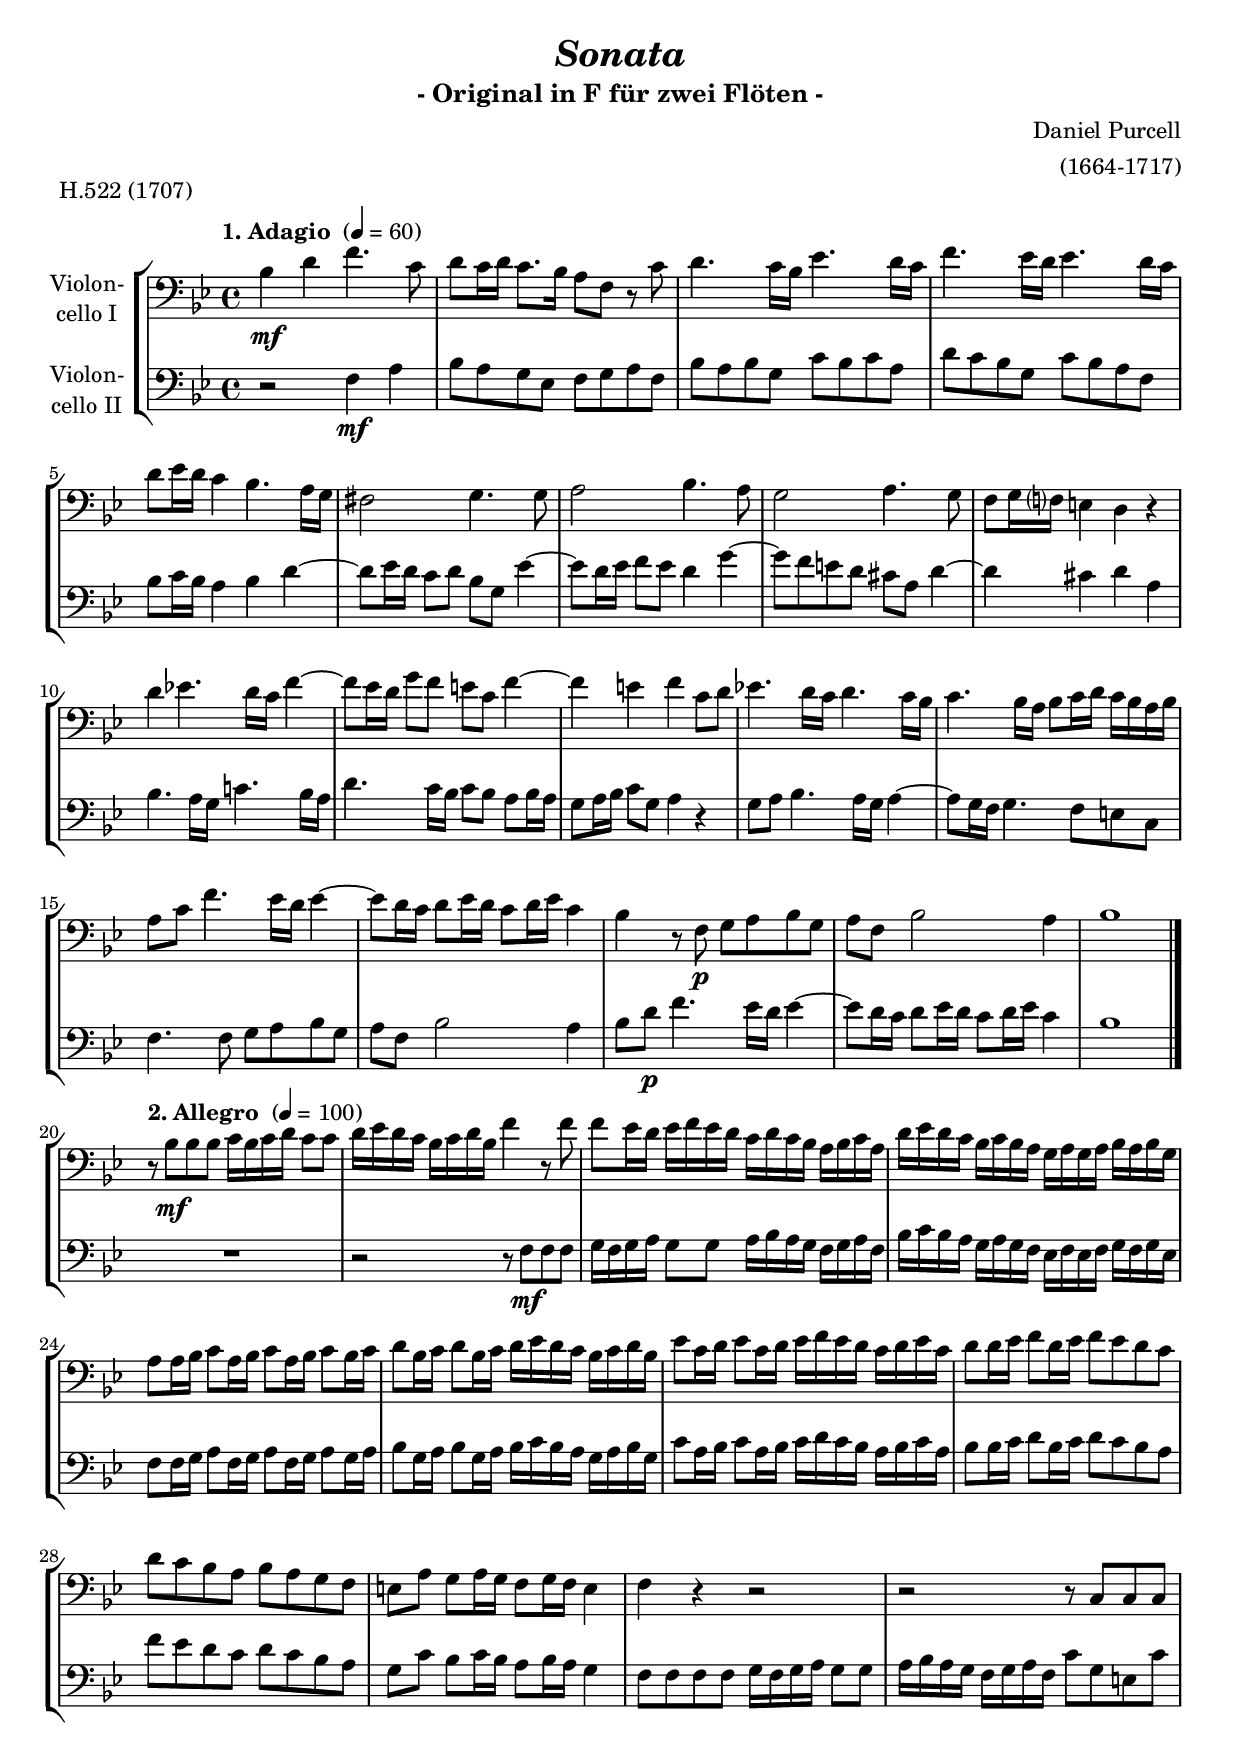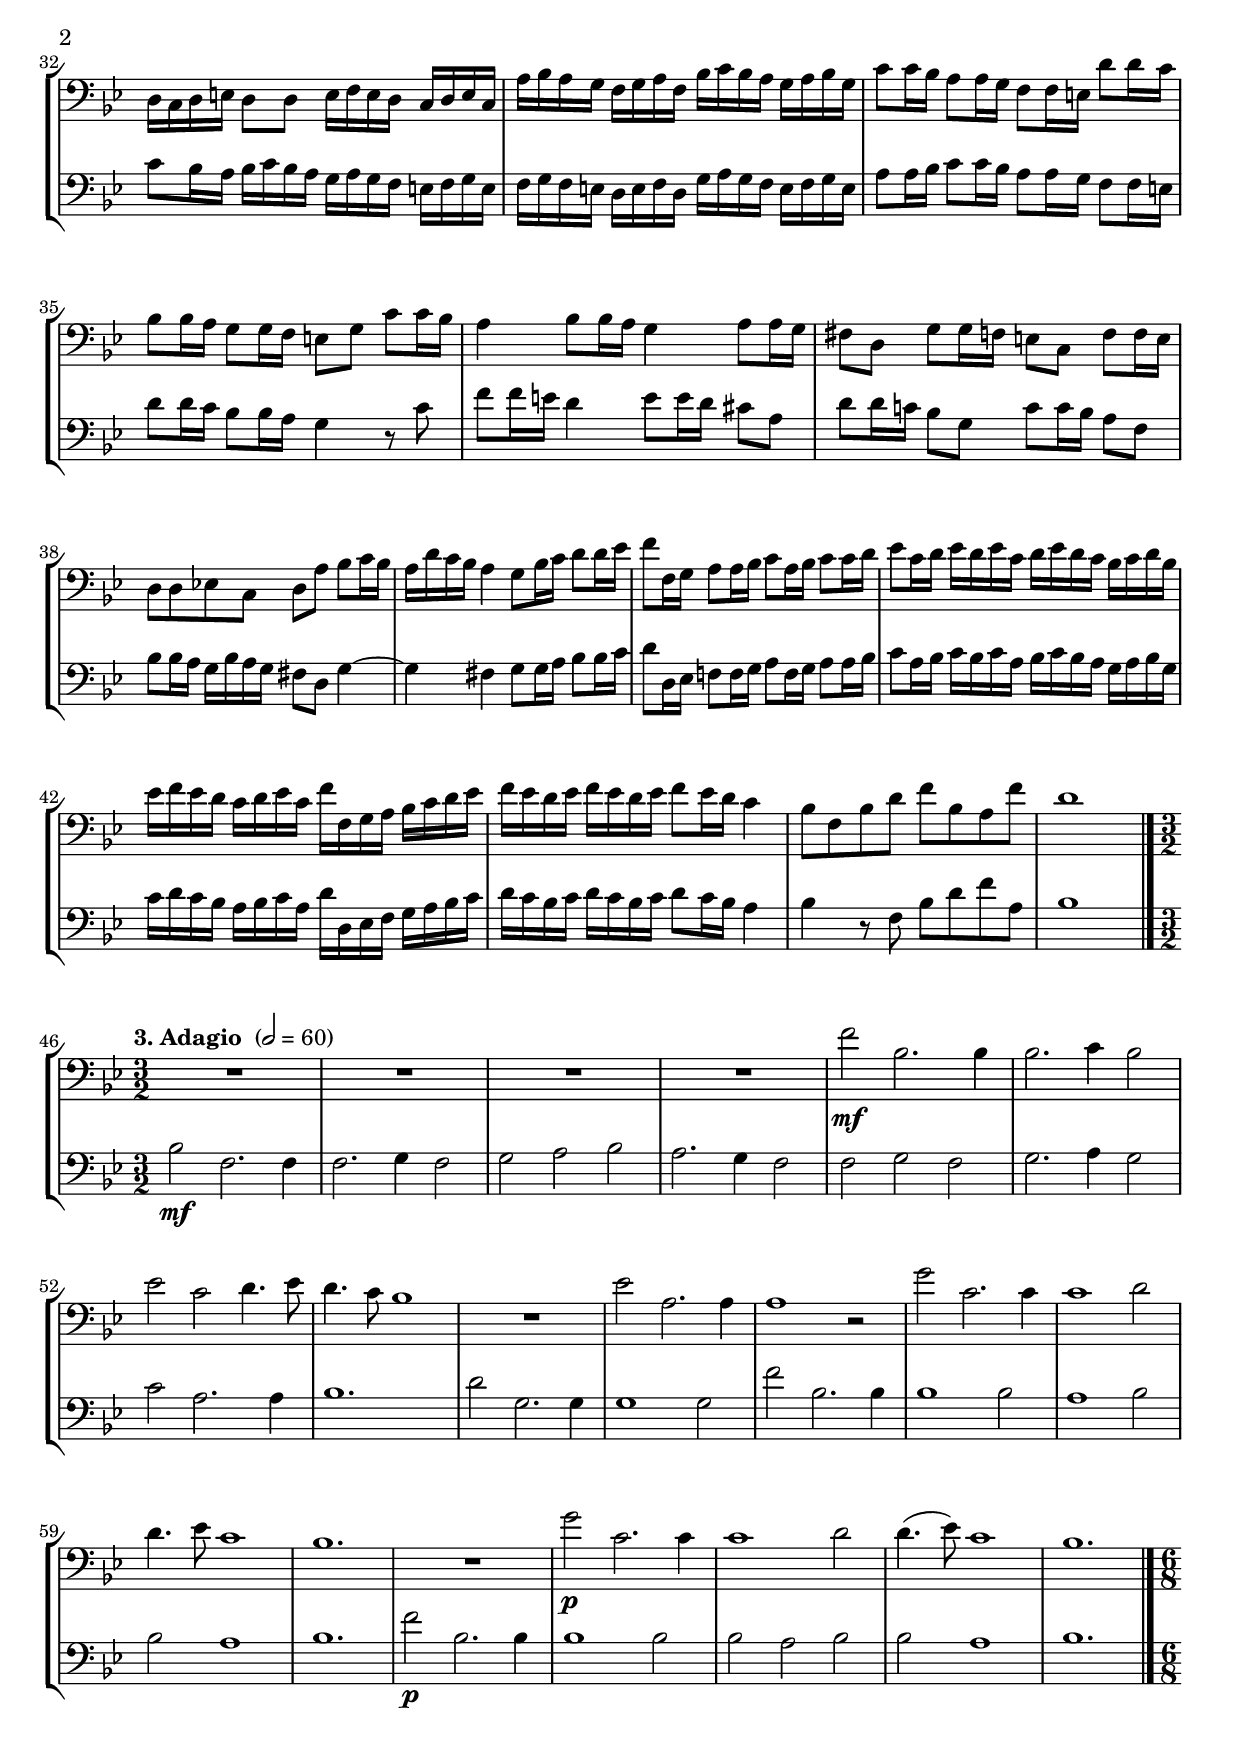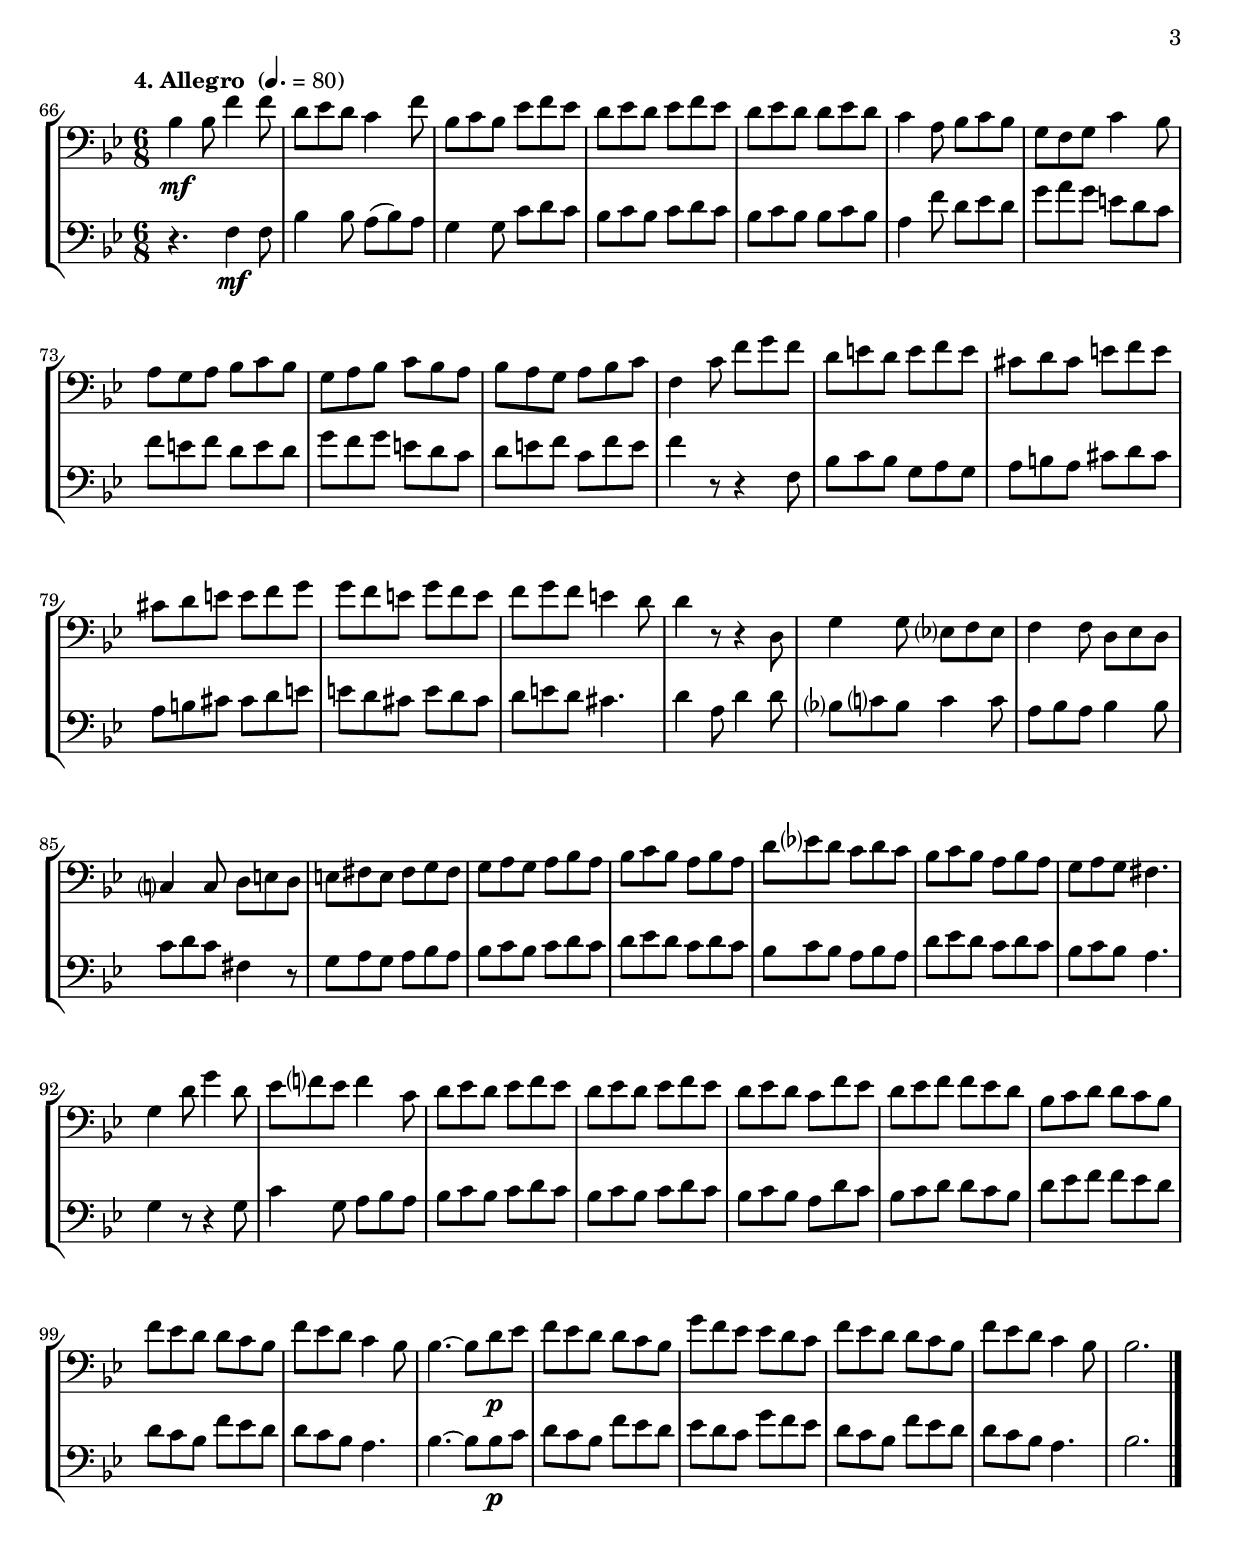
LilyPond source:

\version "2.14.2"
\include "deutsch.ly"

#(set-global-staff-size 19.75)

\header {
  title     = \markup \bold \italic "Sonata"
  subtitle  = "- Original in F für zwei Flöten -"
  composer  = "Daniel Purcell"
  arranger  = "(1664-1717)"
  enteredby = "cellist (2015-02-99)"
  piece     = "H.522 (1707)"
}

voiceconsts = {
  \key c \major
  \clef "bass"
  %\numericTimeSignature
  \compressFullBarRests
%  \set tupletSpannerDuration = #(ly:make-moment 1 4)
  % Set default beaming for all staves
%  \set Timing.beamExceptions = #'()
%  \set Timing.baseMoment     = #(ly:make-moment 1 4)
%  \set Timing.beatStructure  = #'(1 1 1)
}

mihi = "clarinet"
mist = "string ensemble 1"
miba = "drawbar organ"
mikl = "acoustic grand"

arco = \markup \italic "arco"
pizz = \markup \italic "pizz."

introa = {        \tempo "1. Adagio "   4=60 \time 4/4 }
introb = { \break \tempo "2. Allegro "  4=100 }
introc = { \break \tempo "3. Adagio "   2=60 \time 3/2 }
introd = { \break \tempo "4. Allegro " 4.=80 \time 6/8 }

va = \relative c'' {
  \voiceconsts

  \introa
  c4\mf e g4. d8
  e d16 e d8. c16 h8 g r d'
  e4. d16 c f4. e16 d

  g4. f16 e f4. e16 d
  e8 f16 e d4 c4. h16 a
  gis2 a4. a8
  h2 c4. h8

  a2 h4. a8
  g a16 g? fis4 e r
  e' f!4. e16 d g4~
  g8 f16 e a8 g fis d g4~

  g fis g d8 e
  f!4. e16 d e4. d16 c
  d4. c16 h c8 d16 e d c h c
  h8 d g4. f16 e f4~

  f8 e16 d e8 f16 e d8 e16 f d4
  c r8 g\p a h c a
  h g c2 h4
  c1 \bar "|."

  \introb
  r8 c\mf c c d16 c d e d8 d
  e16 f e d c d e c g'4 r8 g
  g f16 e f g f e d e d c h c d h

  e f e d c d c h a h a h c h c a
  h8 h16 c d8 h16 c d8 h16 c d8 c16 d
  e8 c16 d e8 c16 d e f e d c d e c

  f8 d16 e f8 d16 e f g f e d e f d
  e8 e16 f g8 e16 f g8 f e d
  e d c h c h a g
  fis h a h16 a g8 a16 g fis4

  g r r2
  r r8 d d d
  e16 d e fis e8 e fis16 g fis e d e fis d

  h' c h a g a h g c d c h a h c a
  d8 d16 c h8 h16 a g8 g16 fis e'8 e16 d
  c8 c16 h a8 a16 g fis8 a d d16 c

  h4 c8 c16 h a4 h8 h16 a
  gis8 e a a16 g fis8 d g g16 fis
  e8 e f! d e h' c d16 c

  h e d c h4 a8 c16 d e8 e16 f
  g8 g,16 a h8 h16 c d8 h16 c d8 d16 e
  f8 d16 e f e f d e f e d c d e c

  f g f e d e f d g g, a h c d e f
  g f e f g f e f g8 f16 e d4
  c8 g c e g c, h g'
  e1 \bar "|."

  \introc
  R1.*4
  g2\mf c,2. c4

  c2. d4 c2
  f d e4. f8
  e4. d8 c1
  R1.
  f2 h,2. h4

  h1 r2
  a'2 d,2. d4
  d1 e2
  e4. f8 d1
  c1.

  R1.
  a'2\p d,2. d4
  d1 e2
  e4.( f8) d1
  c1. \bar "|."

  \introd
  c4\mf c8 g'4 g8
  e f e d4 g8
  c, d c f g f
  e f e f g f
  e f e e f e
  d4 h8 c d c

  a g a d4 c8
  h a h c d c
  a h c d c h
  c h a h c d
  g,4 d'8 g a g
  e fis e fis g fis

  dis e dis fis g fis
  dis e fis fis g a
  a g fis a g fis
  g a g fis4 e8
  e4 r8 r4 e,8
  a4 a8 f? g f

  g4 g8 e f e
  d?4 d8 e fis e
  fis gis fis gis a gis
  a h a h c h
  c d c h c h
  e f? e d e d

  c d c h c h
  a h a gis4.
  a4 e'8 a4 e8
  f g? f g4 d8
  e f e f g f
  e f e f g f

  e f e d g f
  e f g g f e
  c d e e d c
  g' f e e d c
  g' f e d4 c8

  c4.~ c8 e\p f
  g f e e d c
  a' g f f e d
  g f e e d c
  g' f e d4 c8
  c2. \bar "|."
}

vb = \relative c'' {
  \voiceconsts

  \introa
  r2 g4\mf h
  c8 h a f g a h g
  c h c a d c d h

  e d c a d c h g
  c d16 c h4 c e~
  e8 f16 e d8 e c a f'4~
  f8 e16 f g8 f e4 a~

  a8 g fis e dis h e4~
  e dis e h
  c4. h16 a d!4. c16 h
  e4. d16 c d8 c h c16 h

  a8 h16 c d8 a h4 r
  a8 h c4. h16 a h4~
  h8 a16 g a4. g8 fis d
  g4. g8 a h c a

  h g c2 h4
  c8 e\p g4. f16 e f4~
  f8 e16 d e8 f16 e d8 e16 f d4
  c1 \bar "|."

  \introb
  R1
  r2 r8 g\mf g g
  a16 g a h a8 a h16 c h a g a h g

  c d c h a h a g f g f g a g a f
  g8 g16 a h8 g16 a h8 g16 a h8 a16 h
  c8 a16 h c8 a16 h c d c h a h c a

  d8 h16 c d8 h16 c d e d c h c d h
  c8 c16 d e8 c16 d e8 d c h
  g' f e d e d c h
  a d c d16 c h8 c16 h a4

  g8 g g g a16 g a h a8 a
  h16 c h a g a h g d'8 a fis d'
  d c16 h c d c h a h a g fis g a fis

  g a g fis e fis g e a h a g fis g a fis
  h8 h16 c d8 d16 c h8 h16 a g8 g16 fis
  e'8 e16 d c8 c16 h a4 r8 d

  g g16 fis e4 fis8 fis16 e dis8 h
  e e16 d! c8 a d d16 c h8 g
  c c16 h a c h a gis8 e a4~

  a gis a8 a16 h c8 c16 d
  e8 e,16 f g!8 g16 a h8 g16 a h8 h16 c
  d8 h16 c d c d h c d c h a h c a

  d e d c h c d h e e, f g a h c d
  e d c d e d c d e8 d16 c h4
  c r8 g c e g h,
  c1 \bar "|."

  \introc
  c2\mf g2. g4
  g2. a4 g2
  a h c
  h2. a4 g2
  g a g

  a2. h4 a2
  d h2. h4
  c1.
  e2 a,2. a4
  a1 a2

  g' c,2. c4
  c1 c2
  h1 c2
  c h1
  c1.

  g'2\p c,2. c4
  c1 c2
  c h c
  c h1
  c1. \bar "|."

  \introd
  r4. g4\mf g8
  c4 c8 h( c) h
  a4 a8 d e d
  c d c d e d
  c d c c d c
  h4 g'8 e f e

  a h a fis e d
  g fis g e fis e
  a g a fis e d
  e fis g d g fis
  g4 r8 r4 g,8
  c d c a h a

  h cis h dis e dis
  h cis dis dis e fis
  fis e dis fis e dis
  e fis e dis4.
  e4 h8 e4 e8
  c? d? c d4 d8

  h c h c4 c8
  d e d gis,4 r8
  a h a h c h
  c d c d e d
  e f e d e d
  c d c h c h

  e f e d e d
  c d c h4.
  a4 r8 r4 a8
  d4 a8 h c h
  c d c d e d
  c d c d e d

  c d c h e d
  c d e e d c
  e f g g f e
  e d c g' f e
  e d c h4.

  c~ c8 c\p d
  e d c g' f e
  f e d a' g f
  e d c g' f e
  e d c h4.
  c2. \bar "|."
}


music = \new StaffGroup <<
      \new Staff {
        \set Staff.midiInstrument = \mist
        \set Staff.instrumentName = \markup \center-column { "Violon-" "cello I" }
        \transpose c b,, { \va }
      }

      \new Staff {
        \set Staff.midiInstrument = \mist
        \set Staff.instrumentName = \markup \center-column { "Violon-" "cello II" }
        \transpose c b,, { \vb }
      }
>>

\book {
  \score {
   \music
    \layout {}
  }

  \score {
    \unfoldRepeats \music

    \midi {
      \context {
        \Score
      }
    }
  }
}
